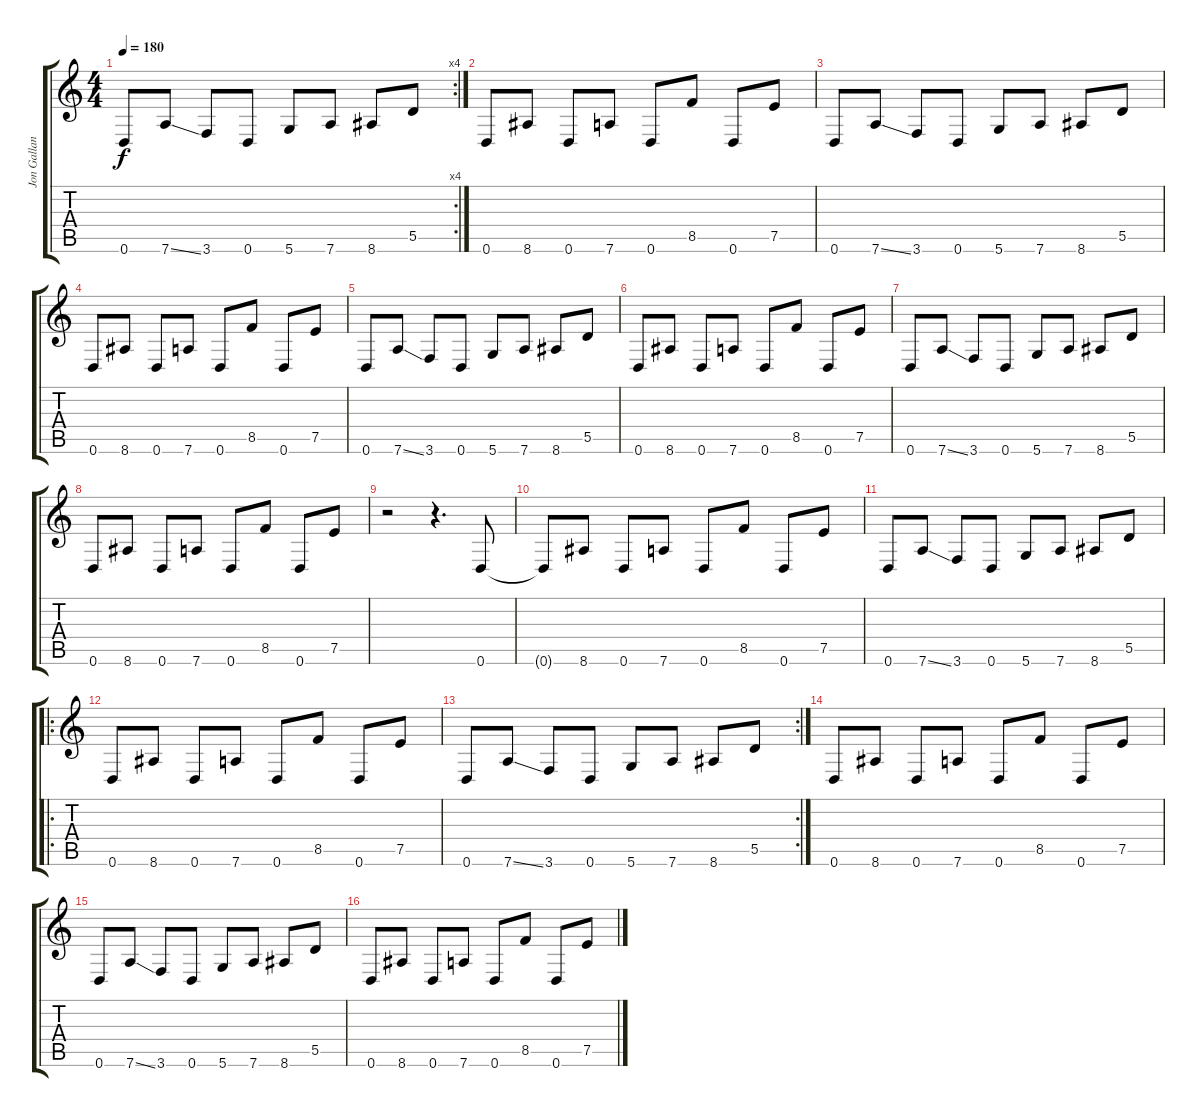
\track ("Jon Gallant" "Jon Gallan") {instrument electricbassfinger}
\staff {score tabs}
\tuning (E4 B3 G3 D3 A2 D2) {hide}
\rc 4
\ts (4 4)
\tempo 180
\clef g2
\ks c
0.6.8{dy f} 7.6{ss}.8 3.6.8 0.6.8 5.6.8 7.6.8 8.6.8 5.5.8 |
0.6.8 8.6.8 0.6.8 7.6.8 0.6.8 8.5.8 0.6.8 7.5.8 |
0.6.8 7.6{ss}.8 3.6.8 0.6.8 5.6.8 7.6.8 8.6.8 5.5.8 |
0.6.8 8.6.8 0.6.8 7.6.8 0.6.8 8.5.8 0.6.8 7.5.8 |
0.6.8 7.6{ss}.8 3.6.8 0.6.8 5.6.8 7.6.8 8.6.8 5.5.8 |
0.6.8 8.6.8 0.6.8 7.6.8 0.6.8 8.5.8 0.6.8 7.5.8 |
0.6.8 7.6{ss}.8 3.6.8 0.6.8 5.6.8 7.6.8 8.6.8 5.5.8 |
0.6.8 8.6.8 0.6.8 7.6.8 0.6.8 8.5.8 0.6.8 7.5.8 |
r.2 r.4{d} 0.6.8 |
0.6{t}.8 8.6.8 0.6.8 7.6.8 0.6.8 8.5.8 0.6.8 7.5.8 |
0.6.8 7.6{ss}.8 3.6.8 0.6.8 5.6.8 7.6.8 8.6.8 5.5.8 |
\ro
0.6.8 8.6.8 0.6.8 7.6.8 0.6.8 8.5.8 0.6.8 7.5.8 |
\rc 2
0.6.8 7.6{ss}.8 3.6.8 0.6.8 5.6.8 7.6.8 8.6.8 5.5.8 |
0.6.8 8.6.8 0.6.8 7.6.8 0.6.8 8.5.8 0.6.8 7.5.8 |
0.6.8 7.6{ss}.8 3.6.8 0.6.8 5.6.8 7.6.8 8.6.8 5.5.8 |
0.6.8 8.6.8 0.6.8 7.6.8 0.6.8 8.5.8 0.6.8 7.5.8
